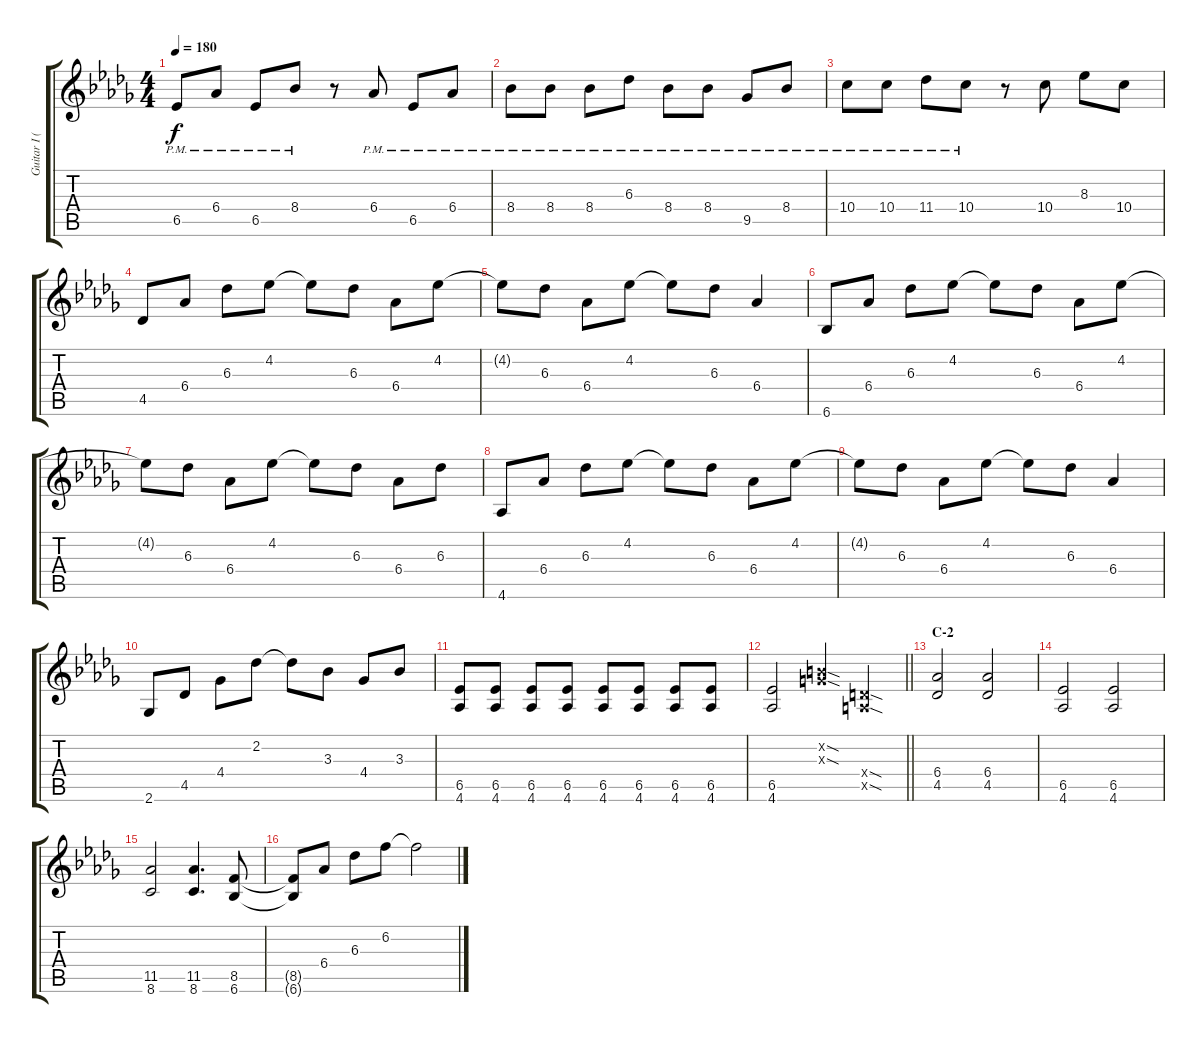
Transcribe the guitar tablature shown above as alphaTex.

\track ("Guitar I (Hirasawa Yui)" "Guitar I (") {instrument overdrivenguitar}
\staff {score tabs}
\tuning (E4 B3 G3 D3 A2 E2) {hide}
\ts (4 4)
\tempo 180
\clef g2
\ks db
6.5{pm}.8{dy f} 6.4{pm}.8 6.5{pm}.8 8.4{pm}.8 r.8 6.4{pm}.8 6.5{pm}.8 6.4{pm}.8 |
8.4{pm}.8 8.4{pm}.8 8.4{pm}.8 6.3{pm}.8 8.4{pm}.8 8.4{pm}.8 9.5{pm}.8 8.4{pm}.8 |
10.4{pm}.8 10.4{pm}.8 11.4{pm}.8 10.4{pm}.8 r.8 10.4.8 8.3.8 10.4.8 |
4.5.8 6.4.8 6.3.8 4.2.8 4.2{t}.8 6.3.8 6.4.8 4.2.8 |
4.2{t}.8 6.3.8 6.4.8 4.2.8 4.2{t}.8 6.3.8 6.4.4 |
6.6.8 6.4.8 6.3.8 4.2.8 4.2{t}.8 6.3.8 6.4.8 4.2.8 |
4.2{t}.8 6.3.8 6.4.8 4.2.8 4.2{t}.8 6.3.8 6.4.8 6.3.8 |
4.6.8 6.4.8 6.3.8 4.2.8 4.2{t}.8 6.3.8 6.4.8 4.2.8 |
4.2{t}.8 6.3.8 6.4.8 4.2.8 4.2{t}.8 6.3.8 6.4.4 |
2.6.8 4.5.8 4.4.8 2.2.8 2.2{t}.8 3.3.8 4.4.8 3.3.8 |
(6.5 4.6).8 (6.5 4.6).8 (6.5 4.6).8 (6.5 4.6).8 (6.5 4.6).8 (6.5 4.6).8 (6.5 4.6).8 (6.5 4.6).8 |
\barLineRight lightlight
(6.5 4.6).2 (0.2{sod x} 0.3{sod x}).4 (0.4{sod x} 0.5{sod x}).4 |
\section ("" "C-2")
(6.4 4.5).2 (6.4 4.5).2 |
(6.5 4.6).2 (6.5 4.6).2 |
(11.5 8.6).2 (11.5 8.6).4{d} (8.5 6.6).8 |
(8.5{t} 6.6{t}).8 6.4.8 6.3.8 6.2.8 6.2{t}.2
